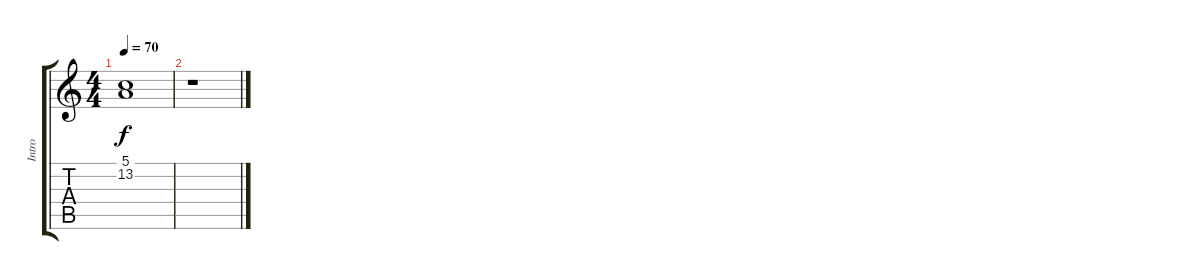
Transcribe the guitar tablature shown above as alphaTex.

\track ("Intro" "Intro") {instrument drawbarorgan}
\staff {score tabs}
\tuning (E4 B3 G3 D3 A2 E2) {hide}
\ts (4 4)
\tempo 70
\clef g2
\ks c
(5.1 13.2).1{dy f} |
r.1
